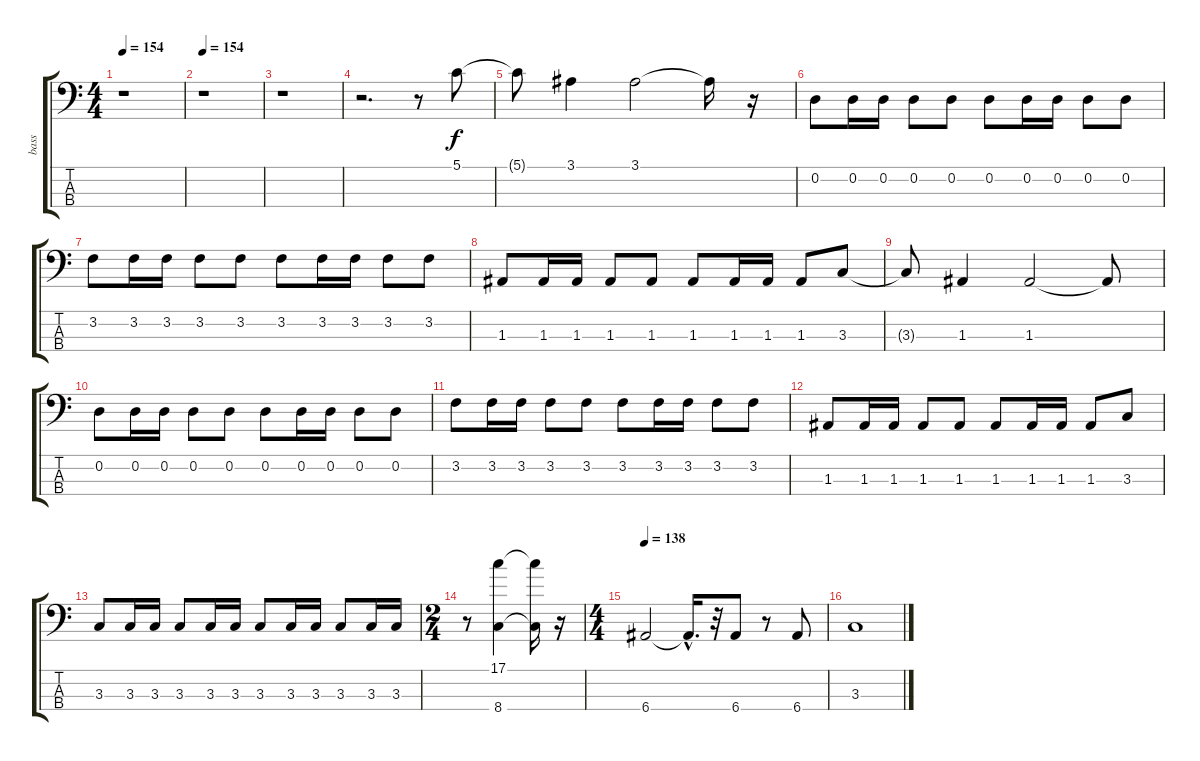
\track ("bass" "bass") {instrument electricbassfinger}
\staff {score tabs}
\tuning (G2 D2 A1 E1) {hide}
\ts (4 4)
\tempo 154
\clef f4
\ks c
r.1{dy f instrument electricbassfinger} |
\tempo 154
r.1 |
r.1 |
r.2{d} r.8 5.1.8 |
5.1{t}.8 3.1.4 3.1.2 3.1{t}.16 r.16 |
0.2.8 0.2.16 0.2.16 0.2.8 0.2.8 0.2.8 0.2.16 0.2.16 0.2.8 0.2.8 |
3.2.8 3.2.16 3.2.16 3.2.8 3.2.8 3.2.8 3.2.16 3.2.16 3.2.8 3.2.8 |
1.3.8 1.3.16 1.3.16 1.3.8 1.3.8 1.3.8 1.3.16 1.3.16 1.3.8 3.3.8 |
3.3{t}.8 1.3.4 1.3.2 1.3{t}.8 |
0.2.8 0.2.16 0.2.16 0.2.8 0.2.8 0.2.8 0.2.16 0.2.16 0.2.8 0.2.8 |
3.2.8 3.2.16 3.2.16 3.2.8 3.2.8 3.2.8 3.2.16 3.2.16 3.2.8 3.2.8 |
1.3.8 1.3.16 1.3.16 1.3.8 1.3.8 1.3.8 1.3.16 1.3.16 1.3.8 3.3.8 |
3.3.8 3.3.16 3.3.16 3.3.8 3.3.16 3.3.16 3.3.8 3.3.16 3.3.16 3.3.8 3.3.16 3.3.16 |
\ts (2 4)
r.8 (17.1 8.4).4 (17.1{t} 8.4{t}).16 r.16 |
\ts (4 4)
\tempo 138
6.4.2 6.4{hac t}.16{d} r.32 6.4.8 r.8 6.4.8 |
3.3.1
